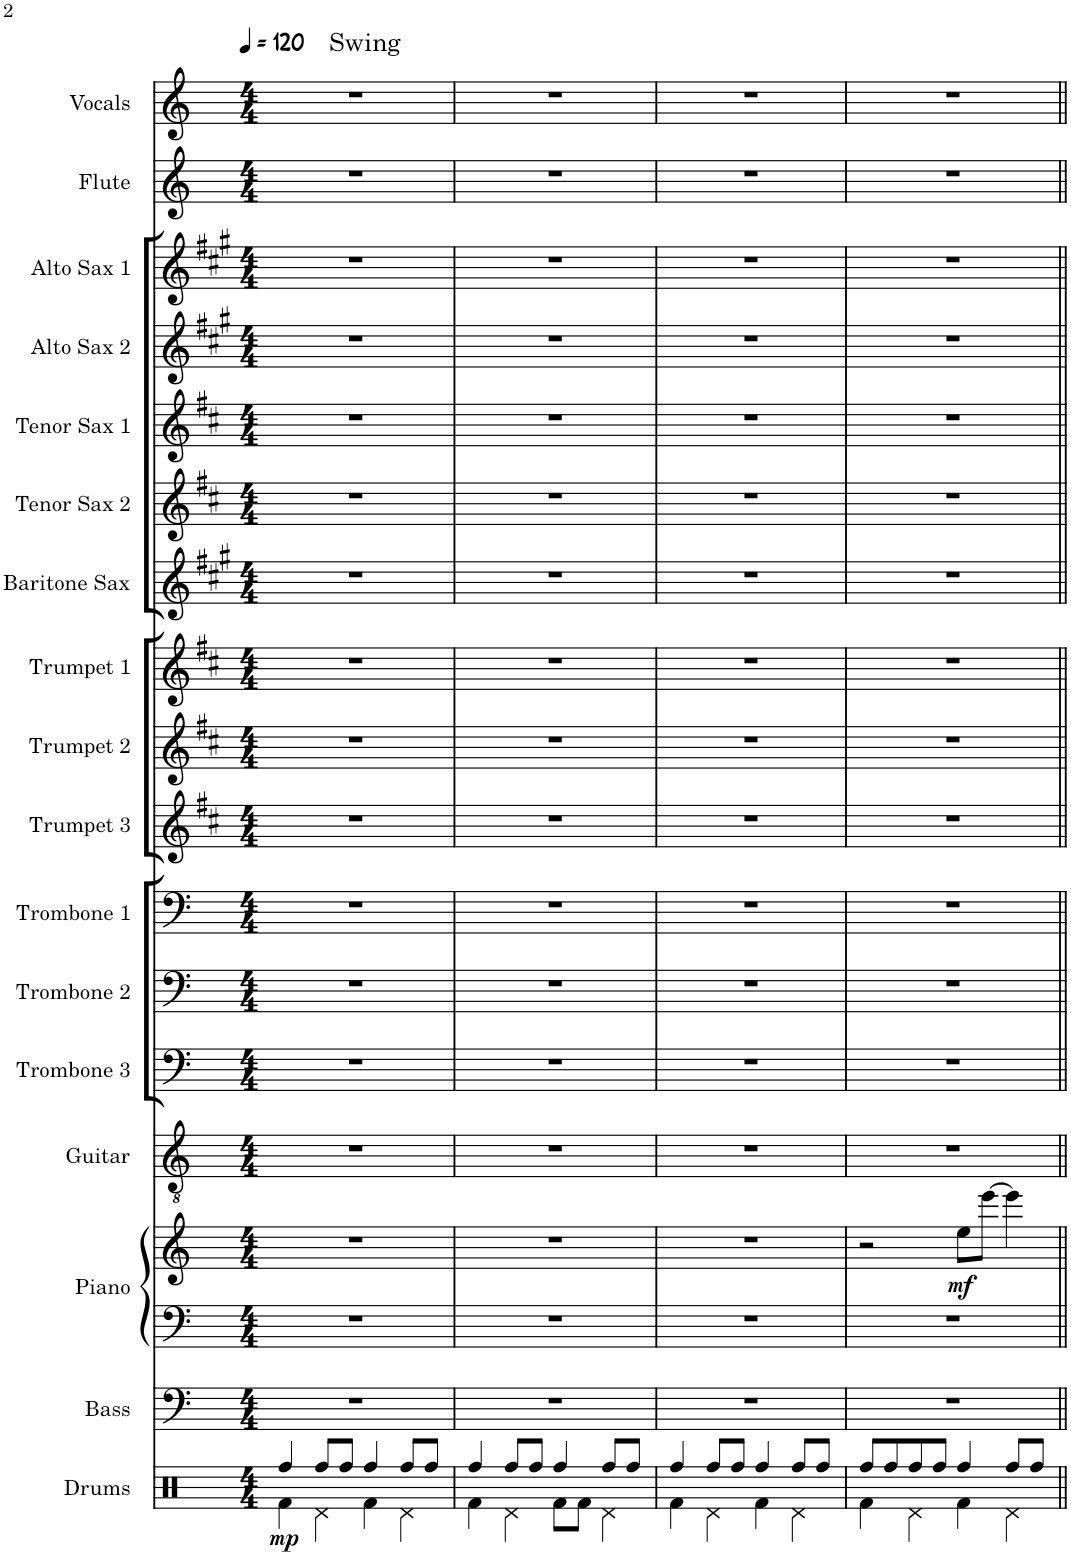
**kern	**dynam	**kern	**kern	**kern	**dynam	**kern	**kern	**kern	**kern	**kern	**kern	**kern	**kern	**kern	**kern	**kern	**kern	**kern	**kern
*part17	*part17	*part16	*part15	*part15	*part15	*part14	*part13	*part12	*part11	*part10	*part9	*part8	*part7	*part6	*part5	*part4	*part3	*part2	*part1
*staff18	*staff18	*staff17	*staff16	*staff15	*staff15/16	*staff14	*staff13	*staff12	*staff11	*staff10	*staff9	*staff8	*staff7	*staff6	*staff5	*staff4	*staff3	*staff2	*staff1
*I"Drums	*	*I"Bass	*I"Piano	*	*	*I"Guitar	*I"Trombone 3	*I"Trombone 2	*I"Trombone 1	*I"Trumpet 3	*I"Trumpet 2	*I"Trumpet 1	*I"Baritone Sax	*I"Tenor Sax 2	*I"Tenor Sax 1	*I"Alto Sax 2	*I"Alto Sax 1	*I"Flute	*I"Vocals
*I'Drums	*	*I'Bass	*I'Piano	*	*	*I'Guitar	*I'Tbn. 3	*I'Tbn. 2	*I'Tbn. 1	*I'Tpt. 3	*I'Tpt. 2	*I'Tpt. 1	*I'Bari	*I'Tenor 2	*I'Tenor 1	*I'Alto 2	*I'Alto 1	*I'Flute	*I'Vocals
*clefX	*	*clefF4	*clefF4	*clefG2	*	*clefGv2	*clefF4	*clefF4	*clefF4	*clefG2	*clefG2	*clefG2	*clefG2	*clefG2	*clefG2	*clefG2	*clefG2	*clefG2	*clefG2
*	*	*Trd7c12	*	*	*	*	*	*	*	*Trd1c2	*Trd1c2	*Trd1c2	*Trd12c21	*Trd8c14	*Trd8c14	*Trd5c9	*Trd5c9	*	*
*k[]	*	*k[]	*k[]	*k[]	*	*k[]	*k[]	*k[]	*k[]	*k[f#c#]	*k[f#c#]	*k[f#c#]	*k[f#c#g#]	*k[f#c#]	*k[f#c#]	*k[f#c#g#]	*k[f#c#g#]	*k[]	*k[]
*M4/4	*	*M4/4	*M4/4	*M4/4	*	*M4/4	*M4/4	*M4/4	*M4/4	*M4/4	*M4/4	*M4/4	*M4/4	*M4/4	*M4/4	*M4/4	*M4/4	*M4/4	*M4/4
*MM120	*	*MM120	*MM120	*MM120	*	*MM120	*MM120	*MM120	*MM120	*MM120	*MM120	*MM120	*MM120	*MM120	*MM120	*MM120	*MM120	*MM120	*MM120
=1	=1	=1	=1	=1	=1	=1	=1	=1	=1	=1	=1	=1	=1	=1	=1	=1	=1	=1	=1
*^	*	*	*	*	*	*	*	*	*	*	*	*	*	*	*	*	*	*	*
!	!	!	!	!	!	!	!	!	!	!	!	!	!	!	!	!	!	!	!	!LO:TX:a:t=Swing
!	!	!LO:DY:b	!	!	!	!	!	!	!	!	!	!	!	!	!	!	!	!	!	!
4Rff/	4Rf\	mp	1r	1r	1r	.	1r	1r	1r	1r	1r	1r	1r	1r	1r	1r	1r	1r	1r	1r
8Rff/L	4Rd\	.	.	.	.	.	.	.	.	.	.	.	.	.	.	.	.	.	.	.
8Rff/J	.	.	.	.	.	.	.	.	.	.	.	.	.	.	.	.	.	.	.	.
4Rff/	4Rf\	.	.	.	.	.	.	.	.	.	.	.	.	.	.	.	.	.	.	.
8Rff/L	4Rd\	.	.	.	.	.	.	.	.	.	.	.	.	.	.	.	.	.	.	.
8Rff/J	.	.	.	.	.	.	.	.	.	.	.	.	.	.	.	.	.	.	.	.
=2	=2	=2	=2	=2	=2	=2	=2	=2	=2	=2	=2	=2	=2	=2	=2	=2	=2	=2	=2	=2
4Rff/	4Rf\	.	1r	1r	1r	.	1r	1r	1r	1r	1r	1r	1r	1r	1r	1r	1r	1r	1r	1r
8Rff/L	4Rd\	.	.	.	.	.	.	.	.	.	.	.	.	.	.	.	.	.	.	.
8Rff/J	.	.	.	.	.	.	.	.	.	.	.	.	.	.	.	.	.	.	.	.
4Rff/	8Rf\L	.	.	.	.	.	.	.	.	.	.	.	.	.	.	.	.	.	.	.
.	8Rf\J	.	.	.	.	.	.	.	.	.	.	.	.	.	.	.	.	.	.	.
8Rff/L	4Rd\	.	.	.	.	.	.	.	.	.	.	.	.	.	.	.	.	.	.	.
8Rff/J	.	.	.	.	.	.	.	.	.	.	.	.	.	.	.	.	.	.	.	.
=3	=3	=3	=3	=3	=3	=3	=3	=3	=3	=3	=3	=3	=3	=3	=3	=3	=3	=3	=3	=3
4Rff/	4Rf\	.	1r	1r	1r	.	1r	1r	1r	1r	1r	1r	1r	1r	1r	1r	1r	1r	1r	1r
8Rff/L	4Rd\	.	.	.	.	.	.	.	.	.	.	.	.	.	.	.	.	.	.	.
8Rff/J	.	.	.	.	.	.	.	.	.	.	.	.	.	.	.	.	.	.	.	.
4Rff/	4Rf\	.	.	.	.	.	.	.	.	.	.	.	.	.	.	.	.	.	.	.
8Rff/L	4Rd\	.	.	.	.	.	.	.	.	.	.	.	.	.	.	.	.	.	.	.
8Rff/J	.	.	.	.	.	.	.	.	.	.	.	.	.	.	.	.	.	.	.	.
=4	=4	=4	=4	=4	=4	=4	=4	=4	=4	=4	=4	=4	=4	=4	=4	=4	=4	=4	=4	=4
8Rff/L	4Rf\	.	1r	1r	2r	.	1r	1r	1r	1r	1r	1r	1r	1r	1r	1r	1r	1r	1r	1r
8Rff/	.	.	.	.	.	.	.	.	.	.	.	.	.	.	.	.	.	.	.	.
8Rff/	4Rd\	.	.	.	.	.	.	.	.	.	.	.	.	.	.	.	.	.	.	.
8Rff/J	.	.	.	.	.	.	.	.	.	.	.	.	.	.	.	.	.	.	.	.
!	!	!	!	!	!	!LO:DY:b	!	!	!	!	!	!	!	!	!	!	!	!	!	!
4Rff/	4Rf\	.	.	.	8ee\L	mf	.	.	.	.	.	.	.	.	.	.	.	.	.	.
.	.	.	.	.	[8eee\J	.	.	.	.	.	.	.	.	.	.	.	.	.	.	.
8Rff/L	4Rd\	.	.	.	4eee\]	.	.	.	.	.	.	.	.	.	.	.	.	.	.	.
8Rff/J	.	.	.	.	.	.	.	.	.	.	.	.	.	.	.	.	.	.	.	.
*v	*v	*	*	*	*	*	*	*	*	*	*	*	*	*	*	*	*	*	*	*
=||	=||	=||	=||	=||	=||	=||	=||	=||	=||	=||	=||	=||	=||	=||	=||	=||	=||	=||	=||
*-	*-	*-	*-	*-	*-	*-	*-	*-	*-	*-	*-	*-	*-	*-	*-	*-	*-	*-	*-
